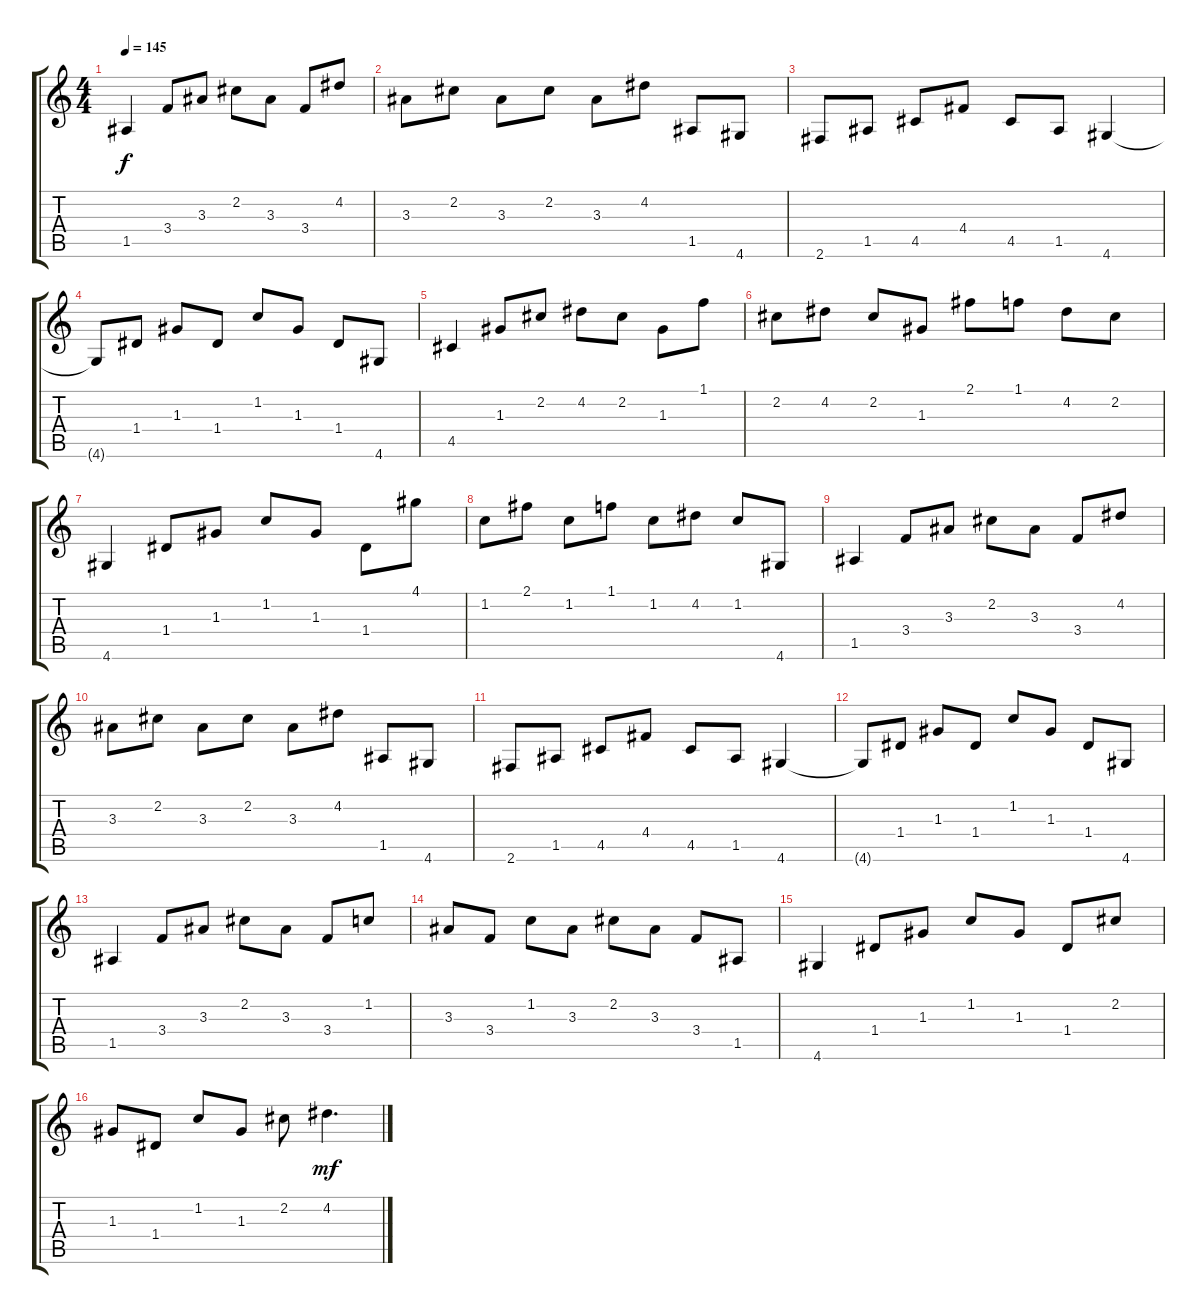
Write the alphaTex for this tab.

\track "" {instrument acousticguitarsteel}
\staff {score tabs}
\tuning (E4 B3 G3 D3 A2 E2) {hide}
\ts (4 4)
\tempo 145
\clef g2
\ks c
1.5.4{dy f} 3.4.8 3.3.8 2.2.8 3.3.8 3.4.8 4.2.8 |
3.3.8 2.2.8 3.3.8 2.2.8 3.3.8 4.2.8 1.5.8 4.6.8 |
2.6.8 1.5.8 4.5.8 4.4.8 4.5.8 1.5.8 4.6.4 |
4.6{t}.8 1.4.8 1.3.8 1.4.8 1.2.8 1.3.8 1.4.8 4.6.8 |
4.5.4 1.3.8 2.2.8 4.2.8 2.2.8 1.3.8 1.1.8 |
2.2.8 4.2.8 2.2.8 1.3.8 2.1.8 1.1.8 4.2.8 2.2.8 |
4.6.4 1.4.8 1.3.8 1.2.8 1.3.8 1.4.8 4.1.8 |
1.2.8 2.1.8 1.2.8 1.1.8 1.2.8 4.2.8 1.2.8 4.6.8 |
1.5.4 3.4.8 3.3.8 2.2.8 3.3.8 3.4.8 4.2.8 |
3.3.8 2.2.8 3.3.8 2.2.8 3.3.8 4.2.8 1.5.8 4.6.8 |
2.6.8 1.5.8 4.5.8 4.4.8 4.5.8 1.5.8 4.6.4 |
4.6{t}.8 1.4.8 1.3.8 1.4.8 1.2.8 1.3.8 1.4.8 4.6.8 |
1.5.4 3.4.8 3.3.8 2.2.8 3.3.8 3.4.8 1.2.8 |
3.3.8 3.4.8 1.2.8 3.3.8 2.2.8 3.3.8 3.4.8 1.5.8 |
4.6.4 1.4.8 1.3.8 1.2.8 1.3.8 1.4.8 2.2.8 |
1.3.8 1.4.8 1.2.8 1.3.8 2.2.8 4.2.4{d dy mf}
